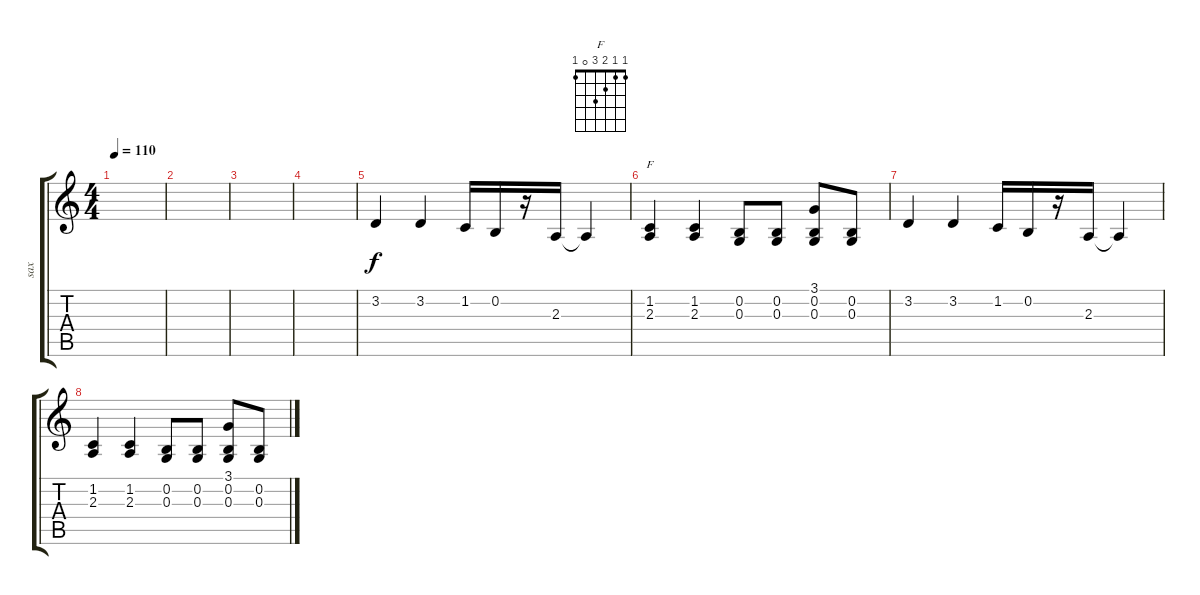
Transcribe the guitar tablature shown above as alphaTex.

\track ("sax" "sax") {instrument altosax}
\staff {score tabs}
\tuning (E4 B3 G3 D3 A2 E2) {hide}
\chord ("F" 1 1 2 3 0 1)
\ts (4 4)
\tempo 110
\clef g2
\ks c
|
|
|
|
3.2.4 3.2.4 1.2.16 0.2.16 r.16 2.3.16 2.3{t}.4 |
(1.2 2.3).4{ch "F"} (1.2 2.3).4 (0.2 0.3).8 (0.2 0.3).8 (3.1 0.2 0.3).8 (0.2 0.3).8 |
3.2.4 3.2.4 1.2.16 0.2.16 r.16 2.3.16 2.3{t}.4 |
(1.2 2.3).4 (1.2 2.3).4 (0.2 0.3).8 (0.2 0.3).8 (3.1 0.2 0.3).8 (0.2 0.3).8
